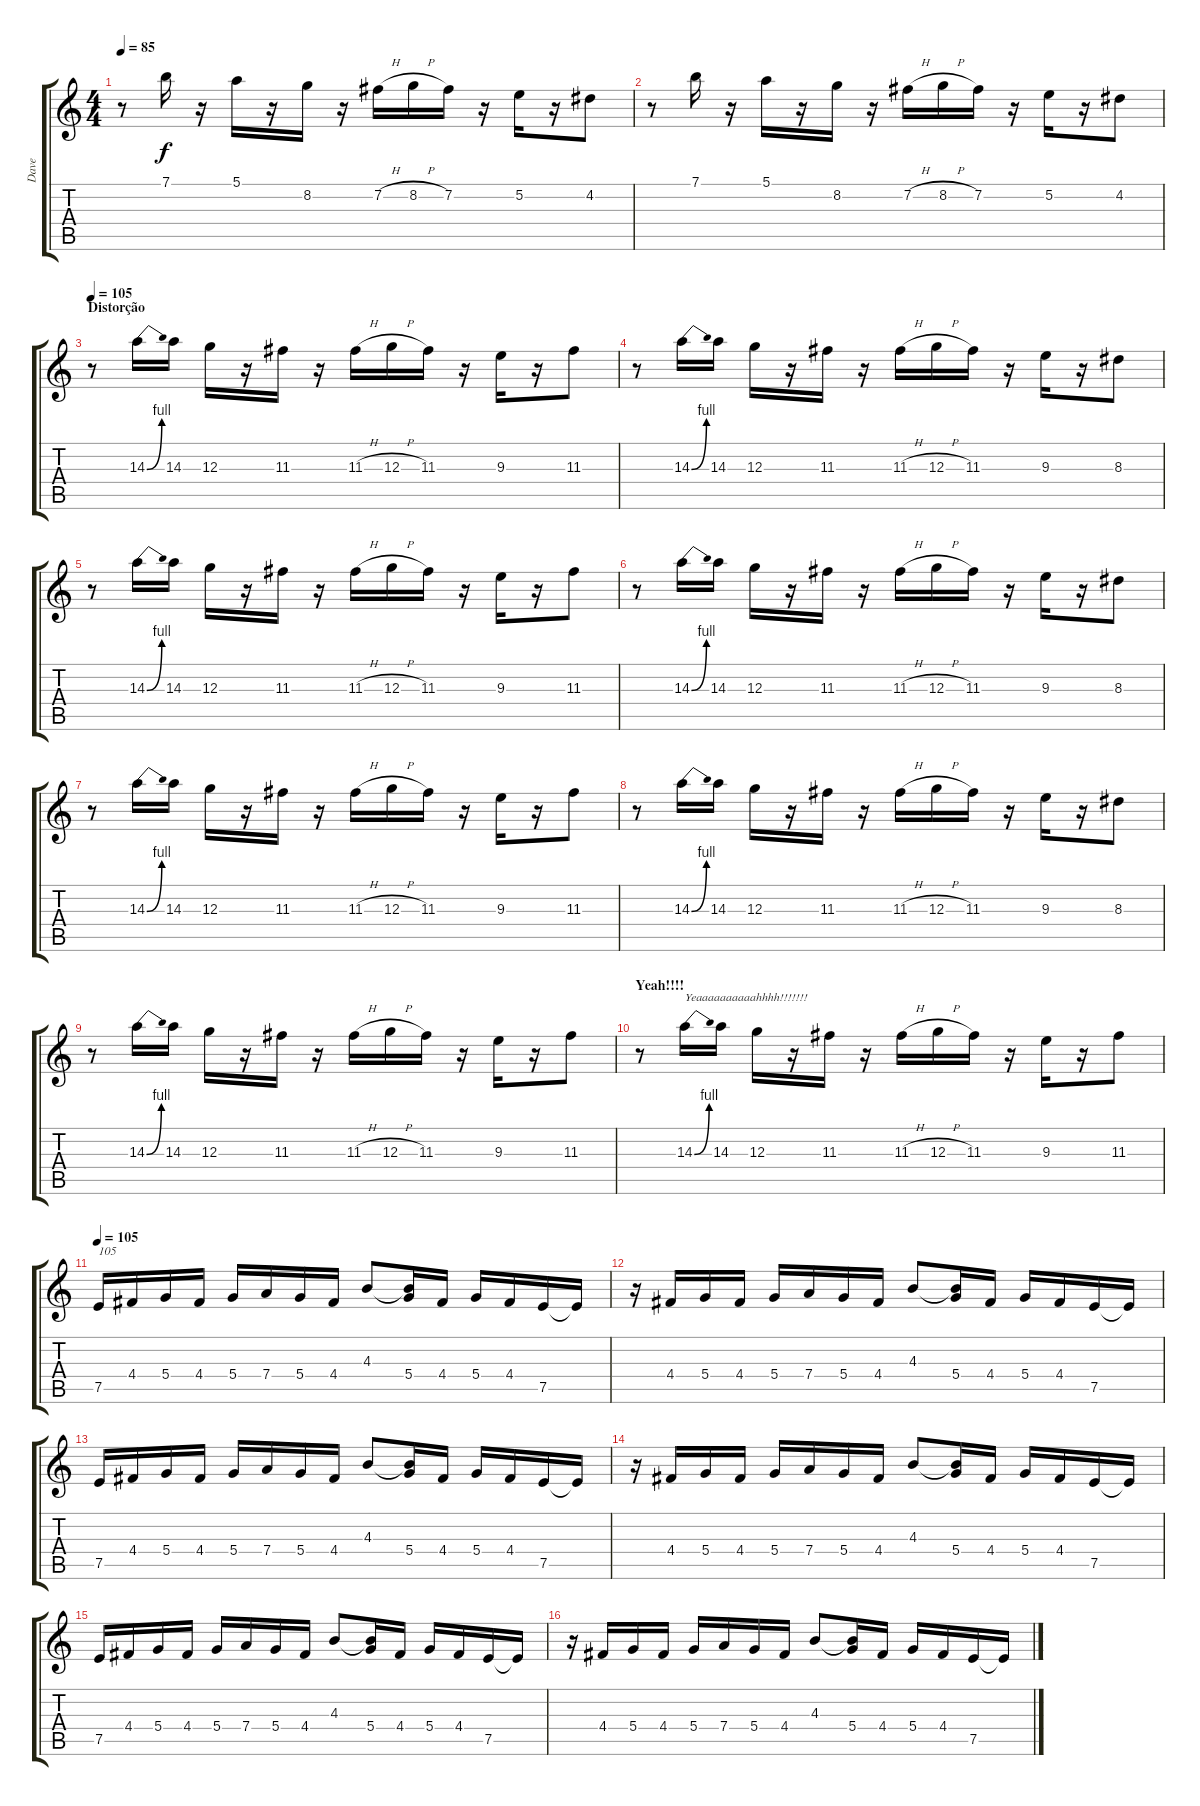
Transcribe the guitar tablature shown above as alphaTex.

\track ("Dave" "Dave") {instrument distortionguitar}
\staff {score tabs}
\tuning (E4 B3 G3 D3 A2 E2) {hide}
\ts (4 4)
\tempo 85
\clef g2
\ks c
r.8{dy f} 7.1.16 r.16 5.1.16 r.16 8.2.16 r.16 7.2{h}.16 8.2{h}.16 7.2.16 r.16 5.2.16 r.16 4.2.8 |
r.8 7.1.16 r.16 5.1.16 r.16 8.2.16 r.16 7.2{h}.16 8.2{h}.16 7.2.16 r.16 5.2.16 r.16 4.2.8 |
\section ("" "Distorção")
\tempo 105
r.8{instrument distortionguitar} 14.3{be (bend 0 0 60 4)}.16 14.3.16 12.3.16 r.16 11.3.16 r.16 11.3{h}.16 12.3{h}.16 11.3.16 r.16 9.3.16 r.16 11.3.8 |
r.8 14.3{be (bend 0 0 60 4)}.16 14.3.16 12.3.16 r.16 11.3.16 r.16 11.3{h}.16 12.3{h}.16 11.3.16 r.16 9.3.16 r.16 8.3.8 |
r.8 14.3{be (bend 0 0 60 4)}.16 14.3.16 12.3.16 r.16 11.3.16 r.16 11.3{h}.16 12.3{h}.16 11.3.16 r.16 9.3.16 r.16 11.3.8 |
r.8 14.3{be (bend 0 0 60 4)}.16 14.3.16 12.3.16 r.16 11.3.16 r.16 11.3{h}.16 12.3{h}.16 11.3.16 r.16 9.3.16 r.16 8.3.8 |
r.8 14.3{be (bend 0 0 60 4)}.16 14.3.16 12.3.16 r.16 11.3.16 r.16 11.3{h}.16 12.3{h}.16 11.3.16 r.16 9.3.16 r.16 11.3.8 |
r.8 14.3{be (bend 0 0 60 4)}.16 14.3.16 12.3.16 r.16 11.3.16 r.16 11.3{h}.16 12.3{h}.16 11.3.16 r.16 9.3.16 r.16 8.3.8 |
r.8 14.3{be (bend 0 0 60 4)}.16 14.3.16 12.3.16 r.16 11.3.16 r.16 11.3{h}.16 12.3{h}.16 11.3.16 r.16 9.3.16 r.16 11.3.8 |
\section ("" "Yeah!!!!")
r.8 14.3{be (bend 0 0 60 4)}.16{txt "Yeaaaaaaaaaahhhh!!!!!!!"} 14.3.16 12.3.16 r.16 11.3.16 r.16 11.3{h}.16 12.3{h}.16 11.3.16 r.16 9.3.16 r.16 11.3.8 |
\tempo 105
7.5.16{txt "105" instrument distortionguitar} 4.4.16 5.4.16 4.4.16 5.4.16 7.4.16 5.4.16 4.4.16 4.3.8 (4.3{t} 5.4).16 4.4.16 5.4.16 4.4.16 7.5.16 7.5{t}.16 |
r.16 4.4.16 5.4.16 4.4.16 5.4.16 7.4.16 5.4.16 4.4.16 4.3.8 (4.3{t} 5.4).16 4.4.16 5.4.16 4.4.16 7.5.16 7.5{t}.16 |
7.5.16 4.4.16 5.4.16 4.4.16 5.4.16 7.4.16 5.4.16 4.4.16 4.3.8 (4.3{t} 5.4).16 4.4.16 5.4.16 4.4.16 7.5.16 7.5{t}.16 |
r.16 4.4.16 5.4.16 4.4.16 5.4.16 7.4.16 5.4.16 4.4.16 4.3.8 (4.3{t} 5.4).16 4.4.16 5.4.16 4.4.16 7.5.16 7.5{t}.16 |
7.5.16 4.4.16 5.4.16 4.4.16 5.4.16 7.4.16 5.4.16 4.4.16 4.3.8 (4.3{t} 5.4).16 4.4.16 5.4.16 4.4.16 7.5.16 7.5{t}.16 |
r.16 4.4.16 5.4.16 4.4.16 5.4.16 7.4.16 5.4.16 4.4.16 4.3.8 (4.3{t} 5.4).16 4.4.16 5.4.16 4.4.16 7.5.16 7.5{t}.16
